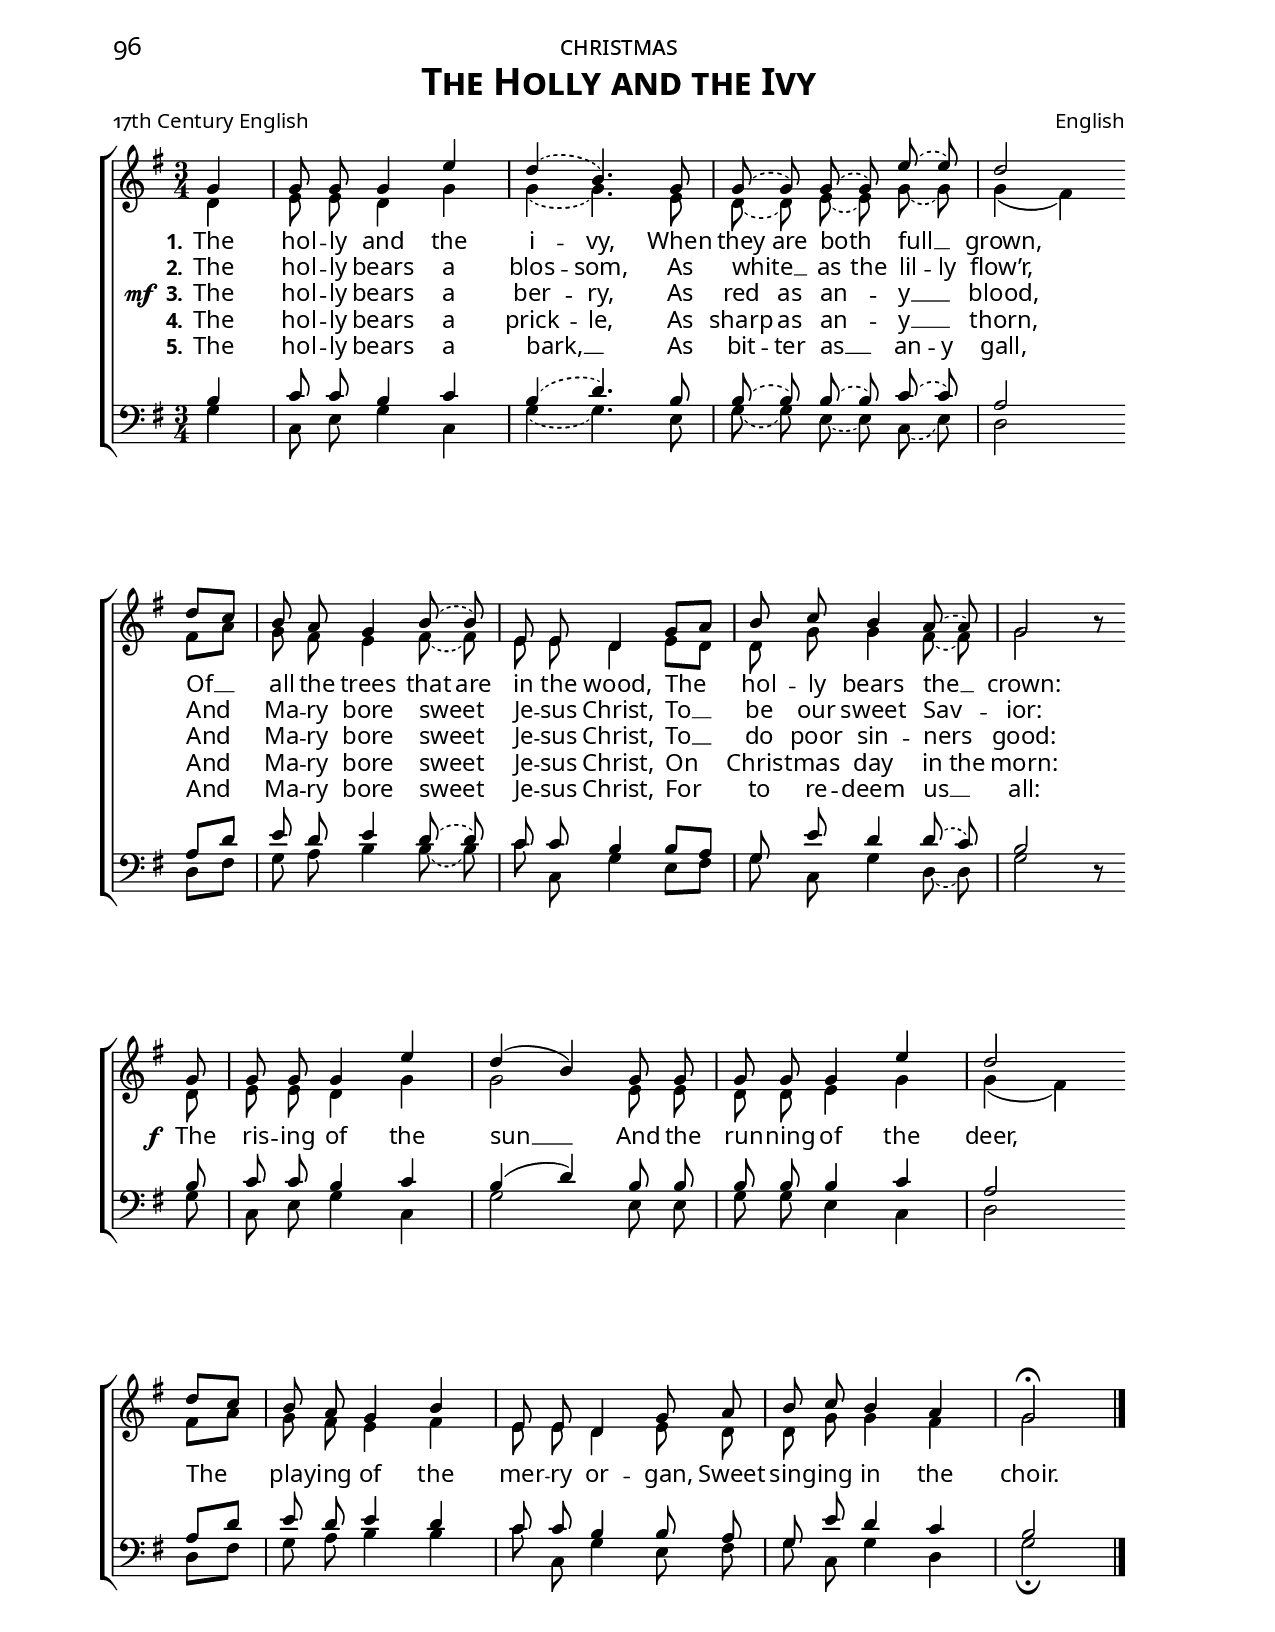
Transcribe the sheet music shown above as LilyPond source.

\version "2.24.0"
\include "util.ly"
\header {
  title = \markup{\override #'(font-name . "Garamond Premier Pro Semibold"){ \abs-fontsize #18 \smallCapsOldStyle"The Holly and the Ivy"}}
  poet = \markup\oldStyleNum"17th Century English"
  composer = \markup\oldStyleNum"English"
  %arranger = \markup\oldStyleNum"Arranged by BHB"
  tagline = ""
}
\paper {
  %print-all-headers = ##t
  paper-height = 11\in
  paper-width = 8.5\in
  indent = 0\in
  %system-system-spacing = #'((basic-distance . 10) (padding . 0))
  %system-system-spacing =
  %  #'((basic-distance . 0)
  %     (minimum-distance . 0)
  %     (padding . -0.35)
  %     (stretchability . 100))
  ragged-last-bottom = ##f
  ragged-bottom = ##f
  two-sided = ##t
  inner-margin = 1\in
  outer-margin = 0.75\in
  top-margin = 0.26\in
  bottom-margin = 0.25\in
  first-page-number = #096
  print-first-page-number = ##t
  headerLine = \markup{\override #'(font-name . "Garamond Premier Pro") \smallCapsOldStyle"christmas"}
  oddHeaderMarkup = \markup\fill-line{
     \override #'(font-name . "Garamond Premier Pro")\abs-fontsize #12.5
     \combine 
        \fill-line{"" \if \should-print-page-number
        \oldStylePageNum""
        }
        \fill-line{\headerLine}
  }
  evenHeaderMarkup = \markup {
     \override #'(font-name . "Garamond Premier Pro")\abs-fontsize #12.5
     \combine
        \if \should-print-page-number
        \oldStylePageNum""
        \fill-line{\headerLine}
  }
}
#(set-global-staff-size 18) \paper{ #(define fonts (make-pango-font-tree "Garamond Premier Pro" "Garamond Premier Pro" "Garamond Premier Pro" (/ 18 20))) }
global = {
  \key g \major
  \time 3/4
  \autoBeamOff
  \override DynamicLineSpanner.staff-padding = #0.0
  \override DynamicLineSpanner.Y-extent = #'(-1 . 1)
}

sopMusic = \relative c'' {
  \partial 4 g4 |
  g8\noBeam g8 g4 e' |
  \slurDashed d4( b4.) g8 |
  g\noBeam( g) g\noBeam( g) e'\noBeam( e) |
  d2 \bar"" \break
  
  \slurSolid d8[ c] |
  b8\noBeam a g4 \slurDashed b8\noBeam( b) |
  e,\noBeam e d4 \slurSolid g8[ a] |
  b\noBeam c b4 \slurDashed a8\noBeam( a) |
  g2 b8\rest \bar""\break
  
  g8 |
  g\noBeam g\noBeam g4 e'4 |
  \slurSolid d( b) g8\noBeam g |
  g\noBeam g g4 e' |
  d2 \bar""\break d8[ c] |
  
  b8\noBeam a g4 b |
  e,8\noBeam e d4 g8\noBeam a |
  b\noBeam c b4 a |
  \partial 2 g2\fermata \bar "|."
  
}
sopWords = \lyricmode {
  
}

altoMusic = \relative c' {
  d4 |
  e8\noBeam e d4 g |
  \slurDashed g( g4.) e8 |
  d8\noBeam( d) e\noBeam( e) g\noBeam( g) |
  \slurSolid g4( fis) |
  
  fis8[ a] |
  g8\noBeam fis e4 \slurDashed fis8\noBeam( fis) |
  e8\noBeam e d4 \slurSolid e8[ d] |
  d8\noBeam g g4 \slurDashed fis8\noBeam( fis) |
  g2 s8 |
  
  d8 |
  e\noBeam e d4 \slurSolid g |
  g2 e8\noBeam e |
  d\noBeam d e4 g |
  g( fis) fis8[ a] |
  
  g\noBeam fis e4 fis |
  e8\noBeam e d4 e8\noBeam d |
  d\noBeam g g4 fis |
  g2 \bar "|."
}
altoWords = {
  \dropLyricsV
  \lyricmode {
    \set stanza = #"1."
    \set ignoreMelismata = ##t
    The hol -- ly and the i -- vy,
    When they are both _ full __ _ grown,
    Of __ _ all the trees that are in the wood,
    The _ hol -- ly bears the __ _ crown:
  
    \unset ignoreMelismata
  }
  \set stanza = \markup\dynamic"f "
  \lyricmode{
    %\set associatedVoice = "basses"
    The ris -- ing of the sun __
    And the run -- ning of the deer,
    The play -- ing of the mer -- ry or -- gan,
    Sweet sing -- ing in the choir.
  }
}
altoWordsII = \lyricmode {
  \dropLyricsV
  \set stanza = #"2."
  \set ignoreMelismata = ##t
  The hol -- ly bears a blos -- som,
  As white __ _ as the lil -- ly flow’r,
  And _ Ma -- ry bore sweet _ Je -- sus Christ, To __ _ be our sweet Sav -- _ ior:
}
altoWordsIII = {
  \dropLyricsV
  \set stanza = \markup{\dynamic"mf " "3."}
  \lyricmode {
    \set ignoreMelismata = ##t
    The hol -- ly bears a ber -- ry,
    As red as an -- _ y __ _ blood,
    And _ Ma -- ry bore sweet _ Je -- sus Christ, To __ _ do poor sin -- ners _ good:
  }
}
altoWordsIV = \lyricmode {
  \dropLyricsV
  \set stanza = #"4."
  \set ignoreMelismata = ##t
  The hol -- ly bears a prick -- le, As sharp as an -- _ y __ _ thorn,
  And _ Ma -- ry bore sweet _ Je -- sus Christ, On _ Christ -- mas day in the morn:
}
altoWordsV = \lyricmode {
  \dropLyricsV
  \set stanza = #"5."
  \set ignoreMelismata = ##t
  The hol -- ly bears a bark, __ _ As bit -- ter as __ _ an -- y gall,
  And _ Ma -- ry bore sweet _ Je -- sus Christ, For _ to re -- deem us __ _ all:
}
altoWordsVI = \lyricmode {
}
tenorMusic = \relative c' {
  b4 |
  c8\noBeam c b4 c |
  \slurDashed b4( d4.) b8 |
  b\noBeam( b) b\noBeam( b) c\noBeam( c) |
  a2 |
  
  \slurSolid a8[ d] |
  e8\noBeam d e4 \slurDashed d8\noBeam( d) |
  c\noBeam c b4 \slurSolid b8[ a] |
  g\noBeam e' d4 \slurDashed d8\noBeam( c) |
  b2 s8 |
  
  b8 |
  c\noBeam c b4 c |
  \slurSolid b( d) b8\noBeam b |
  b\noBeam b b4 c |
  a2 a8[ d] |
  
  e8\noBeam d e4 d |
  c8\noBeam c b4 b8\noBeam a |
  g\noBeam e' d4 c |
  b2 \bar "|."
}
tenorWords = \lyricmode {

}

bassMusic = \relative c' {
  g4 |
  c,8\noBeam e g4 c, |
  \slurDashed g'4( g4.) e8 |
  g8\noBeam( g) e\noBeam( e) c\noBeam( e) |
  d2 |
  
  \slurSolid d8[ fis] |
  g8\noBeam a b4 \slurDashed b8\noBeam( b) |
  c8\noBeam c, g'4 \slurSolid e8[ fis] |
  g\noBeam c, g'4 \slurDashed d8\noBeam( d) |
  g2 d8\rest |
  
  g8 |
  c,\noBeam e\noBeam g4 c,4 |
  \slurSolid g'2 e8\noBeam e |
  g\noBeam g e4 c |
  d2 d8[ fis] |
  
  g\noBeam a b4 b |
  c8\noBeam c, g'4 e8\noBeam fis |
  g\noBeam c, g'4 d |
  g2\fermata \bar "|."
}
bassWords = \lyricmode {

}

pianoRH = \relative c' {
  
}
pianoLH = \relative c' {
  
}

\score {
  <<
   \new ChoirStaff <<
    \new Staff = women <<
      \new Voice = "sopranos" { \voiceOne << \global \sopMusic >> }
      \new Voice = "altos" { \voiceTwo << \global \altoMusic >> }
    >>
    \new Staff = men <<
      \clef bass
      \new Voice = "tenors" { \voiceOne << \global \tenorMusic >> }
      \new Voice = "basses" { \voiceTwo << \global \bassMusic >> }
    >>
    \new Lyrics \with { alignAboveContext = #"women" \override VerticalAxisGroup.nonstaff-relatedstaff-spacing = #'((basic-distance . 1))} \lyricsto "sopranos" \sopWords
    \new Lyrics = "altosVI"  \with { alignBelowContext = #"women" \override VerticalAxisGroup.nonstaff-relatedstaff-spacing = #'((basic-distance . 1))} \lyricsto "sopranos" \altoWordsVI
    \new Lyrics = "altosV"  \with { alignBelowContext = #"women" \override VerticalAxisGroup.nonstaff-relatedstaff-spacing = #'((basic-distance . 1))} \lyricsto "sopranos" \altoWordsV
    \new Lyrics = "altosIV"  \with { alignBelowContext = #"women" \override VerticalAxisGroup.nonstaff-relatedstaff-spacing = #'((basic-distance . 1))} \lyricsto "sopranos" \altoWordsIV
    \new Lyrics = "altosIII"  \with { alignBelowContext = #"women" \override VerticalAxisGroup.nonstaff-relatedstaff-spacing = #'((basic-distance . 1))} \lyricsto "sopranos" \altoWordsIII
    \new Lyrics = "altosII"  \with { alignBelowContext = #"women" \override VerticalAxisGroup.nonstaff-relatedstaff-spacing = #'((basic-distance . 1))} \lyricsto "sopranos" \altoWordsII
    \new Lyrics = "altos"  \with { alignBelowContext = #"women" \override VerticalAxisGroup.nonstaff-relatedstaff-spacing = #'((basic-distance . 1)) } \lyricsto "sopranos" \altoWords
    \new Lyrics \with { alignAboveContext = #"men" \override VerticalAxisGroup.nonstaff-relatedstaff-spacing = #'((basic-distance . 1)) } \lyricsto "tenors" \tenorWords
    \new Lyrics \with { alignBelowContext = #"men" \override VerticalAxisGroup.nonstaff-relatedstaff-spacing = #'((basic-distance . 1)) } \lyricsto "basses" \bassWords
  >>
%    \new PianoStaff << \new Staff { \new Voice { \pianoRH } } \new Staff { \clef "bass" \pianoLH } >>
  >>
  \layout {
  \context {
    \Lyrics
    \override LyricText.font-size = #1.3
  }
    \context {
      \Score
      %\override SpacingSpanner.base-shortest-duration = #(ly:make-moment 1/8)
      %\override SpacingSpanner.common-shortest-duration = #(ly:make-moment 1/4)
    }
    \context {
      % Remove all empty staves
      % \Staff \RemoveEmptyStaves \override VerticalAxisGroup.remove-first = ##t
    }
    \context {
      \Lyrics
      \override LyricText.X-offset = #center-on-word
    }
  }
}

